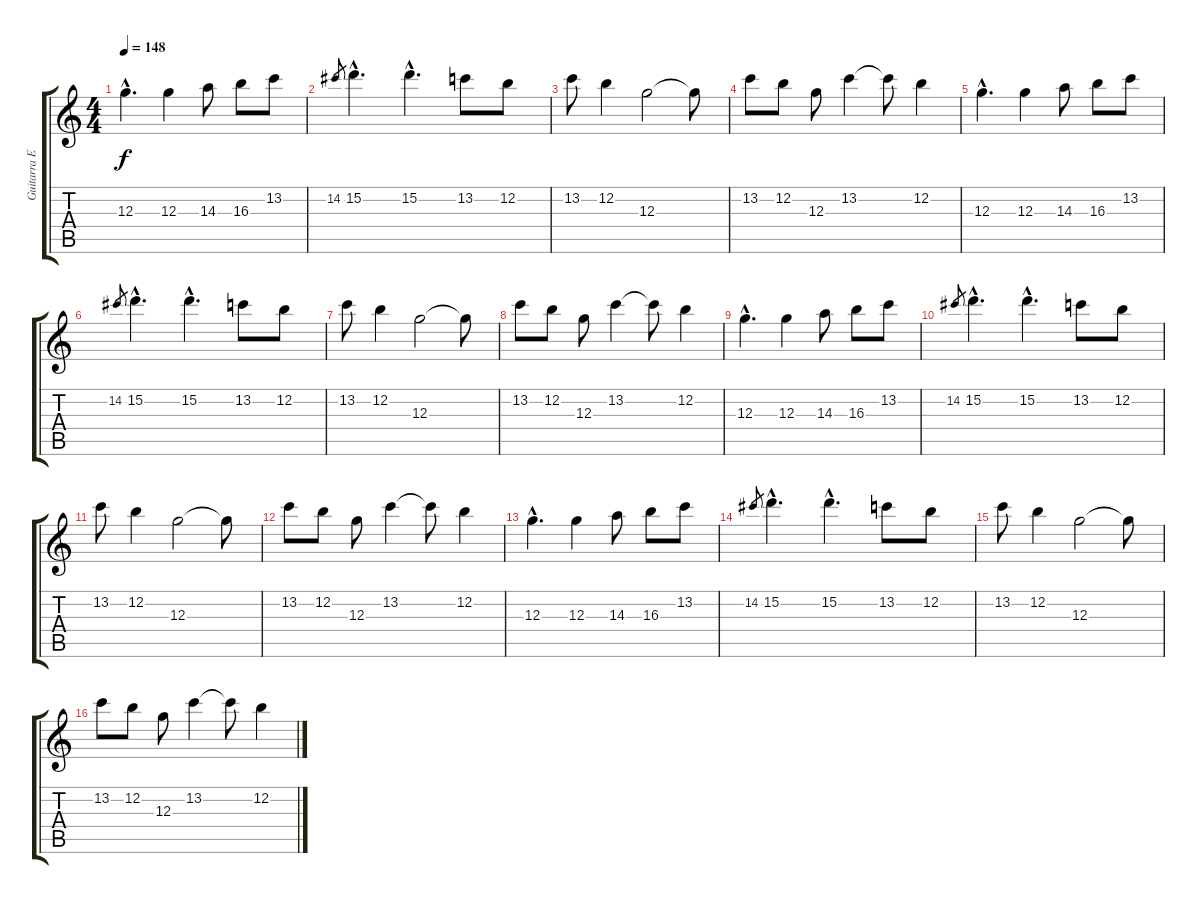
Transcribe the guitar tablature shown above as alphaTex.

\track ("Guitarra Electrica" "Guitarra E") {instrument distortionguitar}
\staff {score tabs}
\tuning (E4 B3 G3 D3 A2 E2) {hide}
\ts (4 4)
\tempo 148
\clef g2
\ks c
12.3{hac}.4{d dy f volume 14} 12.3.4 14.3.8 16.3.8 13.2.8 |
14.2.8{gr} 15.2{hac}.4{d} 15.2{hac}.4{d} 13.2.8 12.2.8 |
13.2.8 12.2.4 12.3.2 12.3{t}.8 |
13.2.8 12.2.8 12.3.8 13.2.4 13.2{t}.8 12.2.4 |
12.3{hac}.4{d} 12.3.4 14.3.8 16.3.8 13.2.8 |
14.2.8{gr} 15.2{hac}.4{d} 15.2{hac}.4{d} 13.2.8 12.2.8 |
13.2.8 12.2.4 12.3.2 12.3{t}.8 |
13.2.8 12.2.8 12.3.8 13.2.4 13.2{t}.8 12.2.4 |
12.3{hac}.4{d volume 14} 12.3.4 14.3.8 16.3.8 13.2.8 |
14.2.8{gr} 15.2{hac}.4{d} 15.2{hac}.4{d} 13.2.8 12.2.8 |
13.2.8 12.2.4 12.3.2 12.3{t}.8 |
13.2.8 12.2.8 12.3.8 13.2.4 13.2{t}.8 12.2.4 |
12.3{hac}.4{d} 12.3.4 14.3.8 16.3.8 13.2.8 |
14.2.8{gr} 15.2{hac}.4{d} 15.2{hac}.4{d} 13.2.8 12.2.8 |
13.2.8 12.2.4 12.3.2 12.3{t}.8 |
13.2.8 12.2.8 12.3.8 13.2.4 13.2{t}.8 12.2.4
